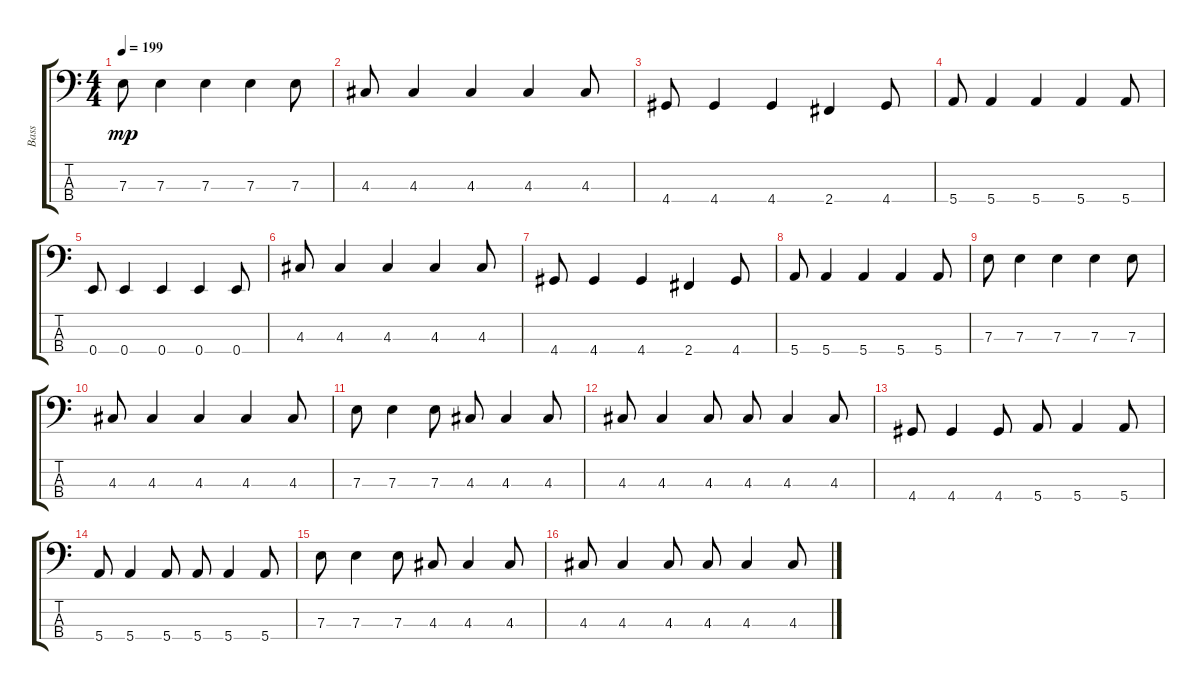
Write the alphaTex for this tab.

\track ("Bass" "Bass") {instrument electricbasspick}
\staff {score tabs}
\tuning (G2 D2 A1 E1) {hide}
\ts (4 4)
\tempo 199
\clef f4
\ks c
7.3.8{dy mp} 7.3.4 7.3.4 7.3.4 7.3.8 |
4.3.8 4.3.4 4.3.4 4.3.4 4.3.8 |
4.4.8 4.4.4 4.4.4 2.4.4 4.4.8 |
5.4.8 5.4.4 5.4.4 5.4.4 5.4.8 |
0.4.8 0.4.4 0.4.4 0.4.4 0.4.8 |
4.3.8 4.3.4 4.3.4 4.3.4 4.3.8 |
4.4.8 4.4.4 4.4.4 2.4.4 4.4.8 |
5.4.8 5.4.4 5.4.4 5.4.4 5.4.8 |
7.3.8 7.3.4 7.3.4 7.3.4 7.3.8 |
4.3.8 4.3.4 4.3.4 4.3.4 4.3.8 |
7.3.8 7.3.4 7.3.8 4.3.8 4.3.4 4.3.8 |
4.3.8 4.3.4 4.3.8 4.3.8 4.3.4 4.3.8 |
4.4.8 4.4.4 4.4.8 5.4.8 5.4.4 5.4.8 |
5.4.8 5.4.4 5.4.8 5.4.8 5.4.4 5.4.8 |
7.3.8 7.3.4 7.3.8 4.3.8 4.3.4 4.3.8 |
4.3.8 4.3.4 4.3.8 4.3.8 4.3.4 4.3.8
